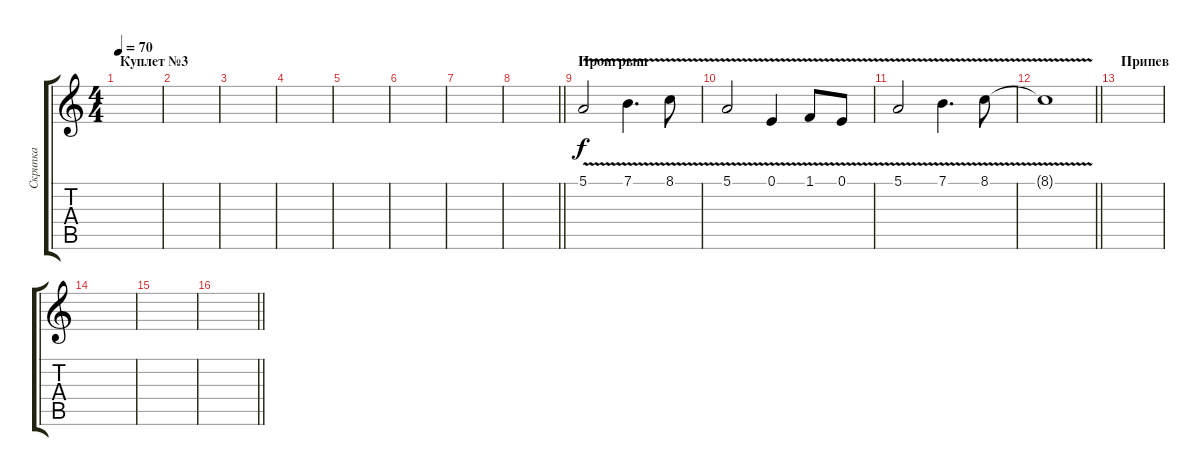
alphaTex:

\track ("Скрипка" "Скрипка") {instrument violin}
\staff {score tabs}
\tuning (E4 B3 G3 D3 A2 E2) {hide}
\ts (4 4)
\section ("" "Куплет №3")
\tempo 70
\clef g2
\ks c
|
|
|
|
|
|
|
\barLineRight lightlight
|
\section ("" "Проигрыш")
5.1{v}.2 7.1{v}.4{d} 8.1{v}.8 |
5.1{v}.2 0.1{v}.4 1.1{v}.8 0.1{v}.8 |
5.1{v}.2 7.1{v}.4{d} 8.1{v}.8 |
\barLineRight lightlight
8.1{t}.1 |
\section ("" "Припев")
|
|
|
\barLineRight lightlight
